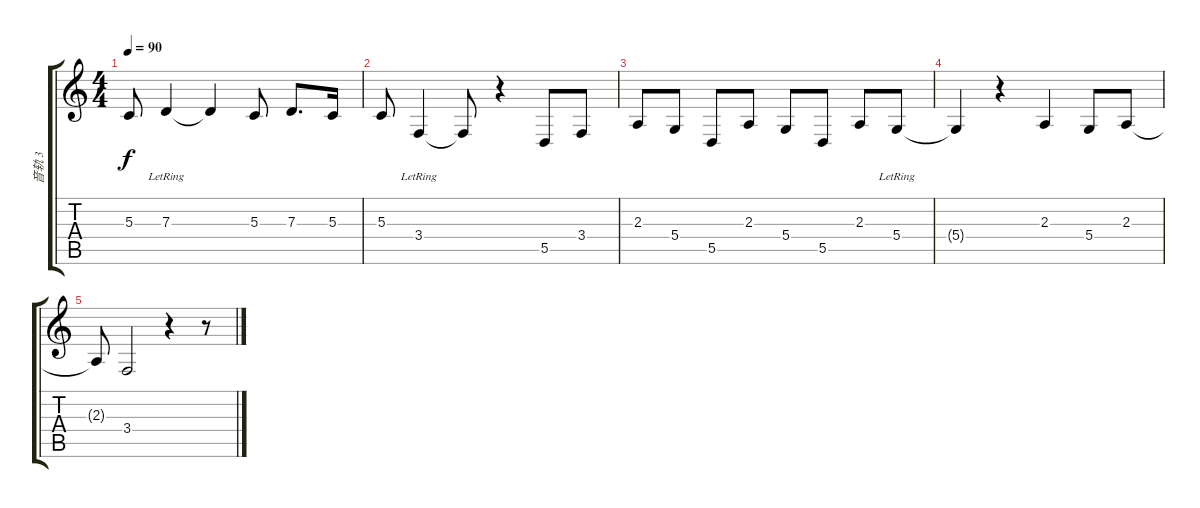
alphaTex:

\track ("音轨 3" "音轨 3") {instrument acousticgrandpiano}
\staff {score tabs}
\tuning (E4 B3 G3 D3 A2 E2) {hide}
\ts (4 4)
\tempo 90
\clef g2
\ks c
5.3.8{dy f} 7.3{lr}.4 7.3{t}.4 5.3.8{txt ""} 7.3.8{d} 5.3.16 |
5.3.8 3.4{lr}.4 3.4{t}.8 r.4 5.5.8 3.4.8 |
2.3.8 5.4.8 5.5.8 2.3.8 5.4.8 5.5.8 2.3.8 5.4{lr}.8 |
5.4{t}.4 r.4 2.3.4 5.4.8 2.3.8 |
2.3{t}.8 3.4.2 r.4 r.8
